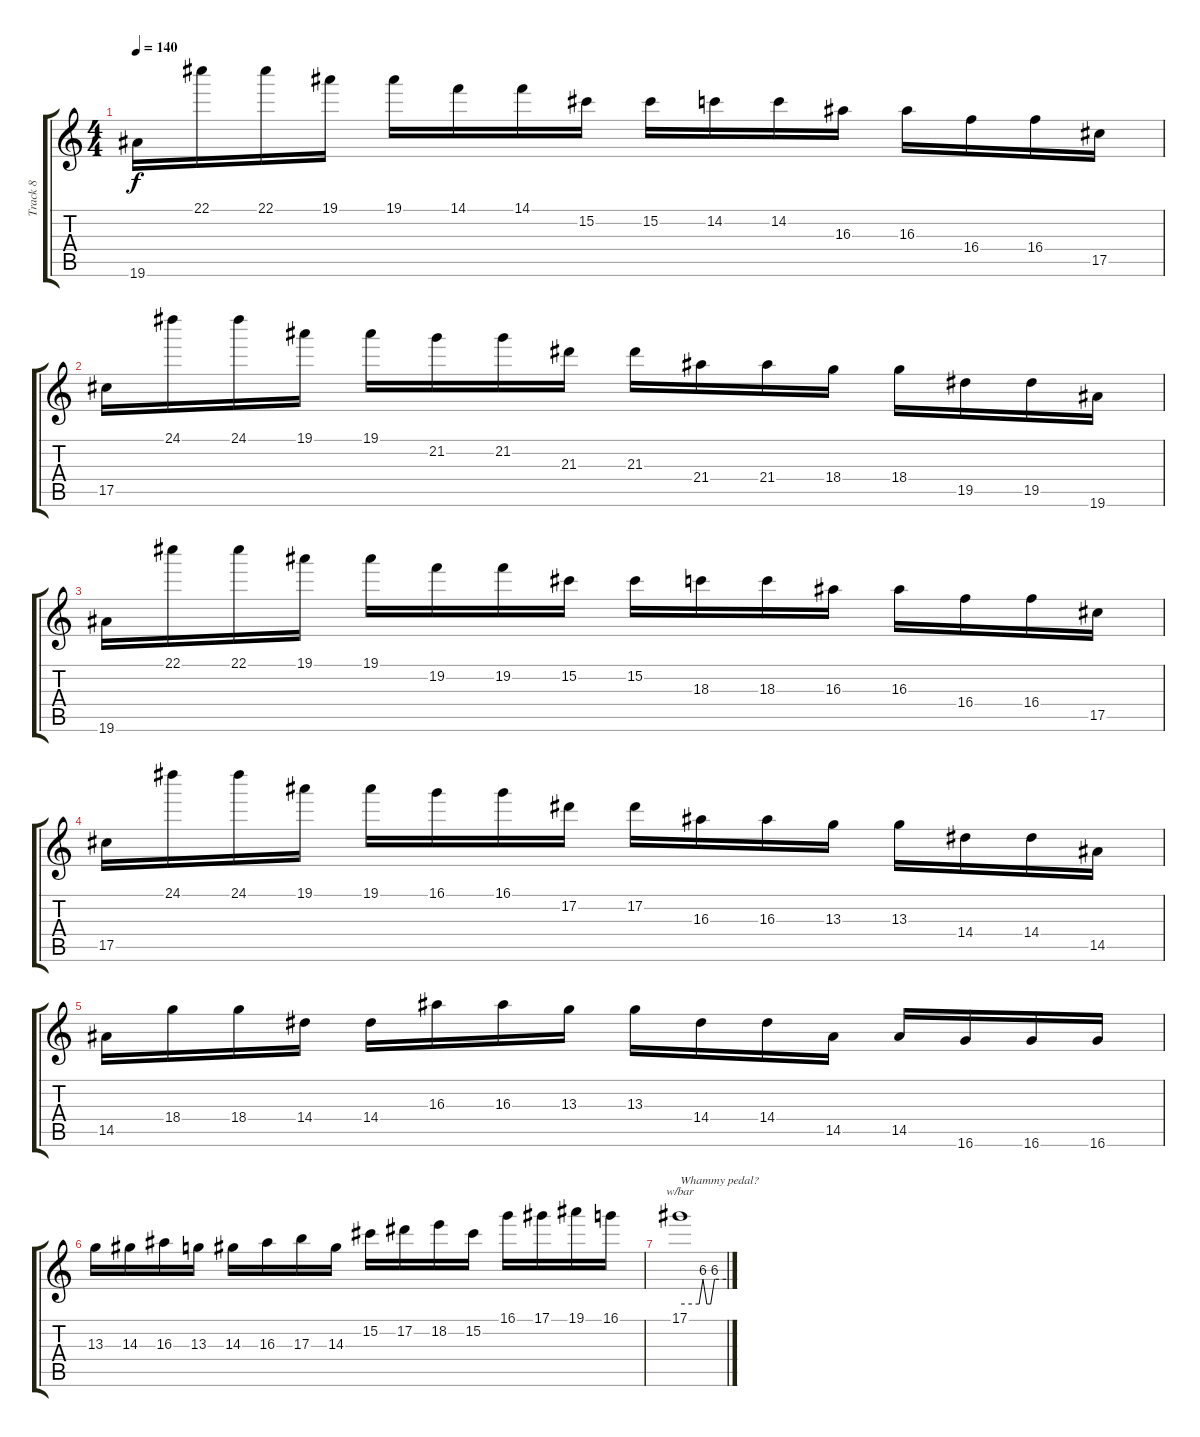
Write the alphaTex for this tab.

\track ("Track 8" "Track 8") {instrument distortionguitar}
\staff {score tabs}
\tuning (Eb4 Bb3 Gb3 Db3 Ab2 Eb2) {hide}
\ts (4 4)
\tempo 140
\clef g2
\ks c
19.6.16{dy f} 22.1.16 22.1.16 19.1.16 19.1.16 14.1.16 14.1.16 15.2.16 15.2.16 14.2.16 14.2.16 16.3.16 16.3.16 16.4.16 16.4.16 17.5.16 |
17.5.16 24.1.16 24.1.16 19.1.16 19.1.16 21.2.16 21.2.16 21.3.16 21.3.16 21.4.16 21.4.16 18.4.16 18.4.16 19.5.16 19.5.16 19.6.16 |
19.6.16 22.1.16 22.1.16 19.1.16 19.1.16 19.2.16 19.2.16 15.2.16 15.2.16 18.3.16 18.3.16 16.3.16 16.3.16 16.4.16 16.4.16 17.5.16 |
17.5.16 24.1.16 24.1.16 19.1.16 19.1.16 16.1.16 16.1.16 17.2.16 17.2.16 16.3.16 16.3.16 13.3.16 13.3.16 14.4.16 14.4.16 14.5.16 |
14.5.16 18.4.16 18.4.16 14.4.16 14.4.16 16.3.16 16.3.16 13.3.16 13.3.16 14.4.16 14.4.16 14.5.16 14.5.16 16.6.16 16.6.16 16.6.16 |
13.3.16 14.3.16 16.3.16 13.3.16 14.3.16 16.3.16 17.3.16 14.3.16 15.2.16 17.2.16 18.2.16 15.2.16 16.1.16 17.1.16 19.1.16 16.1.16 |
17.1.1{tbe (custom default 0 0 25 0 30 24 35 0 40 0 45 24 60 24) txt "Whammy pedal?"}
